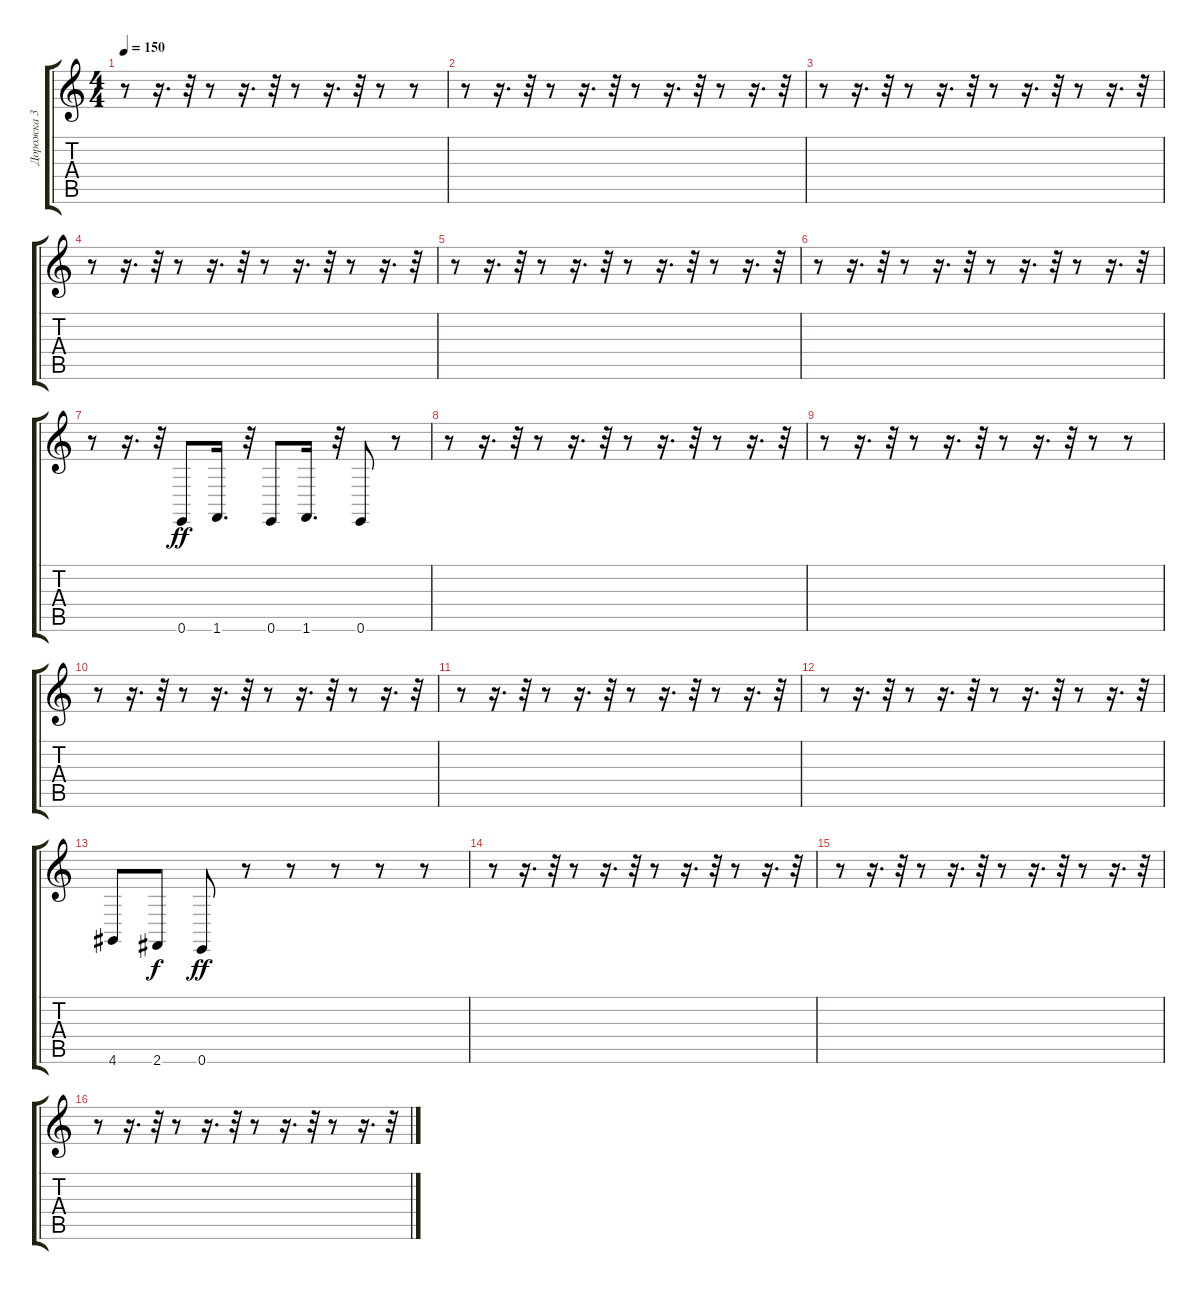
\track ("Дорожка 3" "Дорожка 3") {instrument acousticgrandpiano}
\staff {score tabs}
\tuning (E4 B3 G3 D3 A2 E2) {hide}
\ts (4 4)
\tempo 150
\clef g2
\ks c
r.8{dy ff} r.16{d} r.32 r.8 r.16{d} r.32 r.8 r.16{d} r.32 r.8 r.8 |
r.8 r.16{d} r.32 r.8 r.16{d} r.32 r.8 r.16{d} r.32 r.8 r.16{d} r.32 |
r.8 r.16{d} r.32 r.8 r.16{d} r.32 r.8 r.16{d} r.32 r.8 r.16{d} r.32 |
r.8 r.16{d} r.32 r.8 r.16{d} r.32 r.8 r.16{d} r.32 r.8 r.16{d} r.32 |
r.8 r.16{d} r.32 r.8 r.16{d} r.32 r.8 r.16{d} r.32 r.8 r.16{d} r.32 |
r.8 r.16{d} r.32 r.8 r.16{d} r.32 r.8 r.16{d} r.32 r.8 r.16{d} r.32 |
r.8 r.16{d} r.32 0.6.8 1.6.16{d} r.32 0.6.8 1.6.16{d} r.32 0.6.8 r.8 |
r.8 r.16{d} r.32 r.8 r.16{d} r.32 r.8 r.16{d} r.32 r.8 r.16{d} r.32 |
r.8 r.16{d} r.32 r.8 r.16{d} r.32 r.8 r.16{d} r.32 r.8 r.8 |
r.8 r.16{d} r.32 r.8 r.16{d} r.32 r.8 r.16{d} r.32 r.8 r.16{d} r.32 |
r.8 r.16{d} r.32 r.8 r.16{d} r.32 r.8 r.16{d} r.32 r.8 r.16{d} r.32 |
r.8 r.16{d} r.32 r.8 r.16{d} r.32 r.8 r.16{d} r.32 r.8 r.16{d} r.32 |
4.6.8 2.6.8{dy f} 0.6.8{dy ff} r.8 r.8 r.8 r.8 r.8 |
r.8 r.16{d} r.32 r.8 r.16{d} r.32 r.8 r.16{d} r.32 r.8 r.16{d} r.32 |
r.8 r.16{d} r.32 r.8 r.16{d} r.32 r.8 r.16{d} r.32 r.8 r.16{d} r.32 |
r.8 r.16{d} r.32 r.8 r.16{d} r.32 r.8 r.16{d} r.32 r.8 r.16{d} r.32
